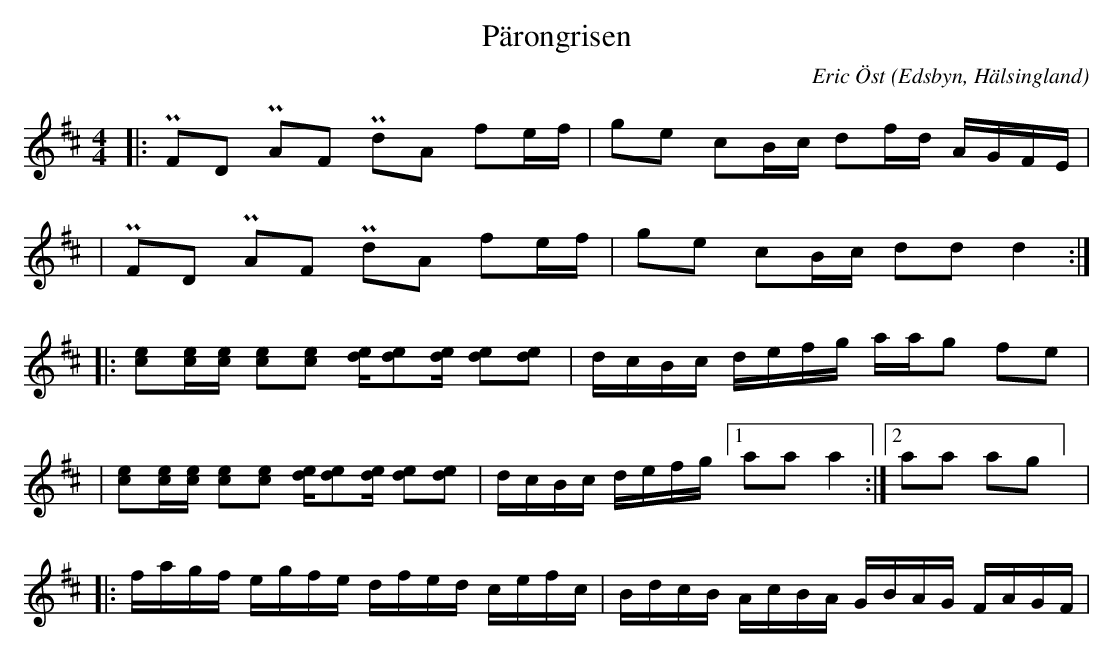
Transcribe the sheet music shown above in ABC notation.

X:1
T:Pärongrisen
O:Edsbyn, Hälsingland
M:4/4
L:1/16
C: Eric Öst
K:D
|: +uppermordent+F2D2 +uppermordent+A2F2 +uppermordent+d2A2 f2ef | g2e2 c2Bc d2fd AGFE |
| +uppermordent+F2D2 +uppermordent+A2F2 +uppermordent+d2A2 f2ef | g2e2 c2Bc d2d2 d4 :|
|: [c2e2][ce][ce] [c2e2][c2e2] [de][d2e2][de] [d2e2][d2e2] | dcBc defg aag2 f2e2 |
| [c2e2][ce][ce] [c2e2][c2e2] [de][d2e2][de] [d2e2][d2e2] | dcBc defg [1 a2a2 a4 :| [2 a2a2 a2g2] |
|: fagf egfe dfed cefc | BdcB AcBA GBAG FAGF |
